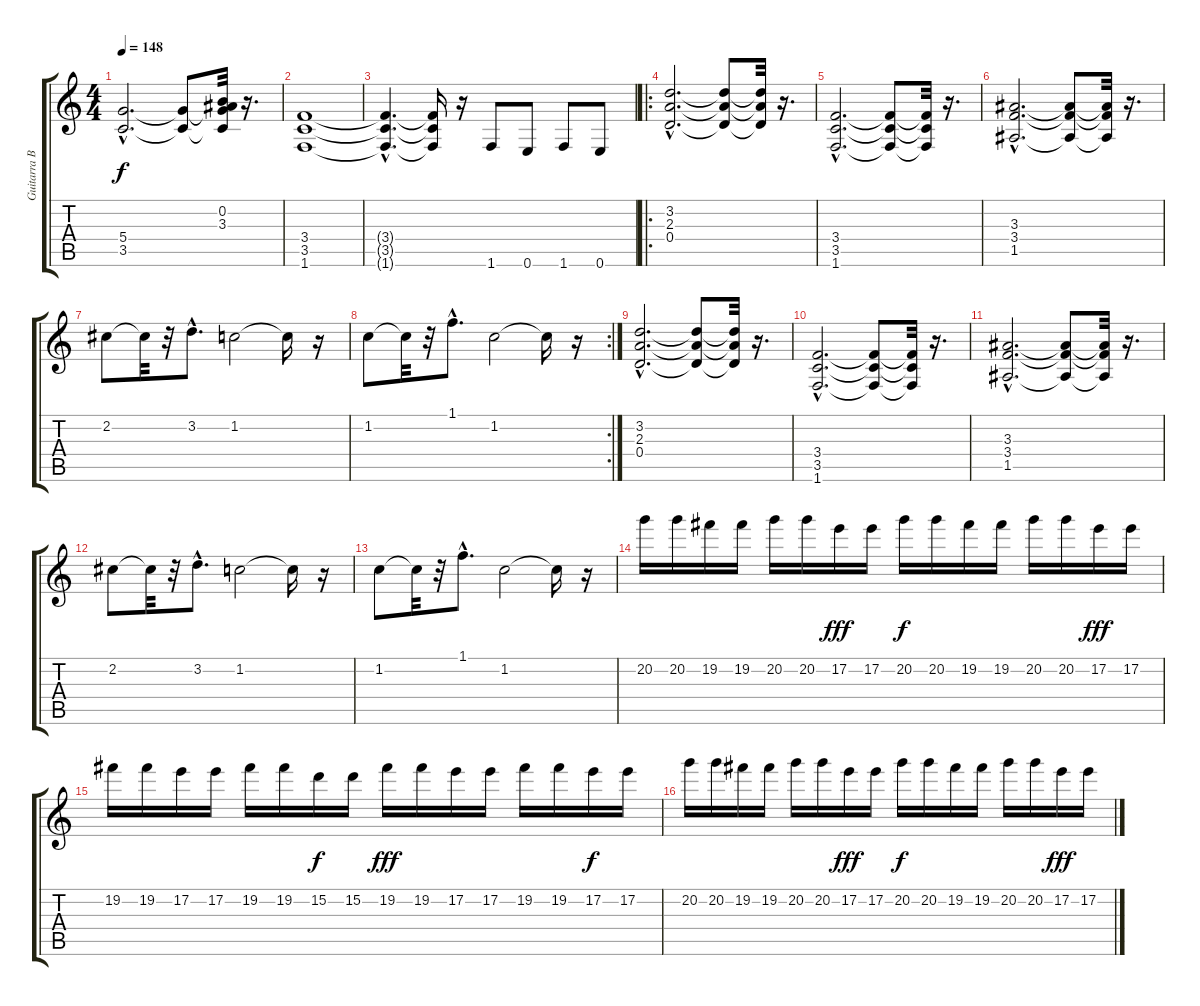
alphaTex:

\track ("Guitarra Base" "Guitarra B") {instrument distortionguitar}
\staff {score tabs}
\tuning (E4 B3 G3 D3 A2 E2) {hide}
\ts (4 4)
\tempo 148
\clef g2
\ks c
(5.4{hac} 3.5{hac}).2{d dy f} (5.4{t} 3.5{t}).8 (0.2 3.3{t} 5.4{t} 3.5{t}).32 r.16{d} |
(3.4 3.5 1.6).1 |
(3.4{hac t} 3.5{hac t} 1.6{hac t}).4{d} (3.4{t} 3.5{t} 1.6{t}).16 r.16 1.6.8 0.6.8 1.6.8 0.6.8 |
\ro
(3.2{hac} 2.3{hac} 0.4{hac}).2{d} (3.2{t} 2.3{t} 0.4{t}).8 (3.2{t} 2.3{t} 0.4{t}).32 r.16{d} |
(3.4{hac} 3.5{hac} 1.6{hac}).2{d} (3.4{t} 3.5{t} 1.6{t}).8 (3.4{t} 3.5{t} 1.6{t}).32 r.16{d} |
(3.3{hac} 3.4{hac} 1.5{hac}).2{d} (3.3{t} 3.4{t} 1.5{t}).8 (3.3{t} 3.4{t} 1.5{t}).32 r.16{d} |
2.2.8 2.2{t}.32 r.32 3.2{hac}.8{d} 1.2.2 1.2{t}.16 r.16 |
\rc 2
1.2.8 1.2{t}.32 r.32 1.1{hac}.8{d} 1.2.2 1.2{t}.16 r.16 |
(3.2{hac} 2.3{hac} 0.4{hac}).2{d} (3.2{t} 2.3{t} 0.4{t}).8 (3.2{t} 2.3{t} 0.4{t}).32 r.16{d} |
(3.4{hac} 3.5{hac} 1.6{hac}).2{d} (3.4{t} 3.5{t} 1.6{t}).8 (3.4{t} 3.5{t} 1.6{t}).32 r.16{d} |
(3.3{hac} 3.4{hac} 1.5{hac}).2{d} (3.3{t} 3.4{t} 1.5{t}).8 (3.3{t} 3.4{t} 1.5{t}).32 r.16{d} |
2.2.8 2.2{t}.32 r.32 3.2{hac}.8{d} 1.2.2 1.2{t}.16 r.16 |
1.2.8 1.2{t}.32 r.32 1.1{hac}.8{d} 1.2.2 1.2{t}.16 r.16 |
20.2.16 20.2.16 19.2.16 19.2.16 20.2.16 20.2.16 17.2.16{dy fff} 17.2.16 20.2.16{dy f} 20.2.16 19.2.16 19.2.16 20.2.16 20.2.16 17.2.16{dy fff} 17.2.16 |
19.2.16 19.2.16 17.2.16 17.2.16 19.2.16 19.2.16 15.2.16{dy f} 15.2.16 19.2.16{dy fff} 19.2.16 17.2.16 17.2.16 19.2.16 19.2.16 17.2.16{dy f} 17.2.16 |
20.2.16 20.2.16 19.2.16 19.2.16 20.2.16 20.2.16 17.2.16{dy fff} 17.2.16 20.2.16{dy f} 20.2.16 19.2.16 19.2.16 20.2.16 20.2.16 17.2.16{dy fff} 17.2.16
